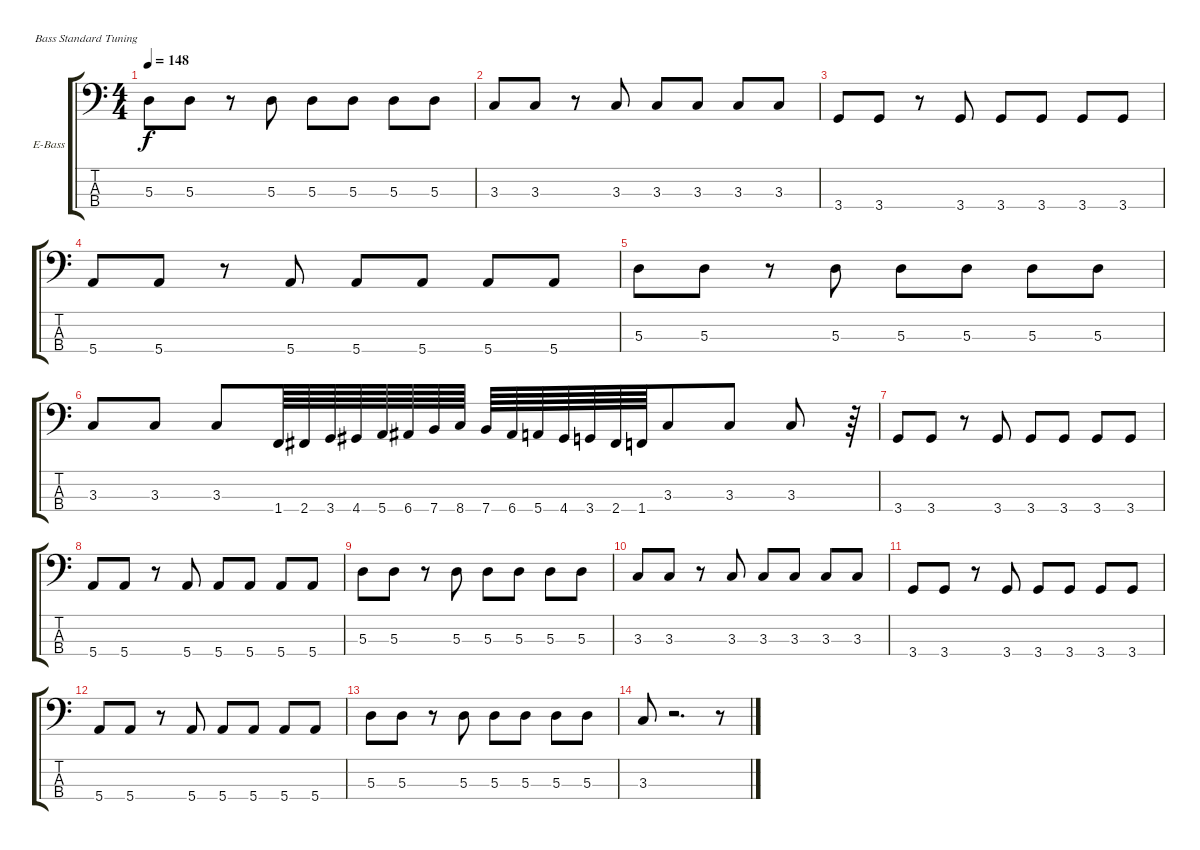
\defaultSystemsLayout 4
\bracketExtendMode groupsimilarinstruments
\firstSystemTrackNameOrientation horizontal
\otherSystemsTrackNameOrientation horizontal
\track ("Лена" "E-Bass") {instrument electricbassfinger}
\staff {score tabs}
\tuning (G2 D2 A1 E1)
\ts (4 4)
\tempo 148
\clef f4
\ks c
5.3.8{dy f} 5.3.8 r.8 5.3.8 5.3.8 5.3.8 5.3.8 5.3.8 |
3.3.8 3.3.8 r.8 3.3.8 3.3.8 3.3.8 3.3.8 3.3.8 |
3.4.8 3.4.8 r.8 3.4.8 3.4.8 3.4.8 3.4.8 3.4.8 |
5.4.8 5.4.8 r.8 5.4.8 5.4.8 5.4.8 5.4.8 5.4.8 |
5.3.8 5.3.8 r.8 5.3.8 5.3.8 5.3.8 5.3.8 5.3.8 |
3.3.8 3.3.8 3.3.8 1.4.64 2.4.64 3.4.64 4.4.64 5.4.64 6.4.64 7.4.64 8.4.64 7.4.64 6.4.64 5.4.64 4.4.64 3.4.64 2.4.64 1.4.64 3.3.8 3.3.8 3.3.8 r.64 |
3.4.8 3.4.8 r.8 3.4.8 3.4.8 3.4.8 3.4.8 3.4.8 |
\scale
0.333333 5.4.8 5.4.8 r.8 5.4.8 5.4.8 5.4.8 5.4.8 5.4.8 |
\scale
0.333333 5.3.8 5.3.8 r.8 5.3.8 5.3.8 5.3.8 5.3.8 5.3.8 |
\scale
0.333333 3.3.8 3.3.8 r.8 3.3.8 3.3.8 3.3.8 3.3.8 3.3.8 |
\scale
0.333333 3.4.8 3.4.8 r.8 3.4.8 3.4.8 3.4.8 3.4.8 3.4.8 |
\scale
0.333333 5.4.8 5.4.8 r.8 5.4.8 5.4.8 5.4.8 5.4.8 5.4.8 |
5.3.8 5.3.8 r.8 5.3.8 5.3.8 5.3.8 5.3.8 5.3.8 |
3.3.8 r.2{d} r.8
